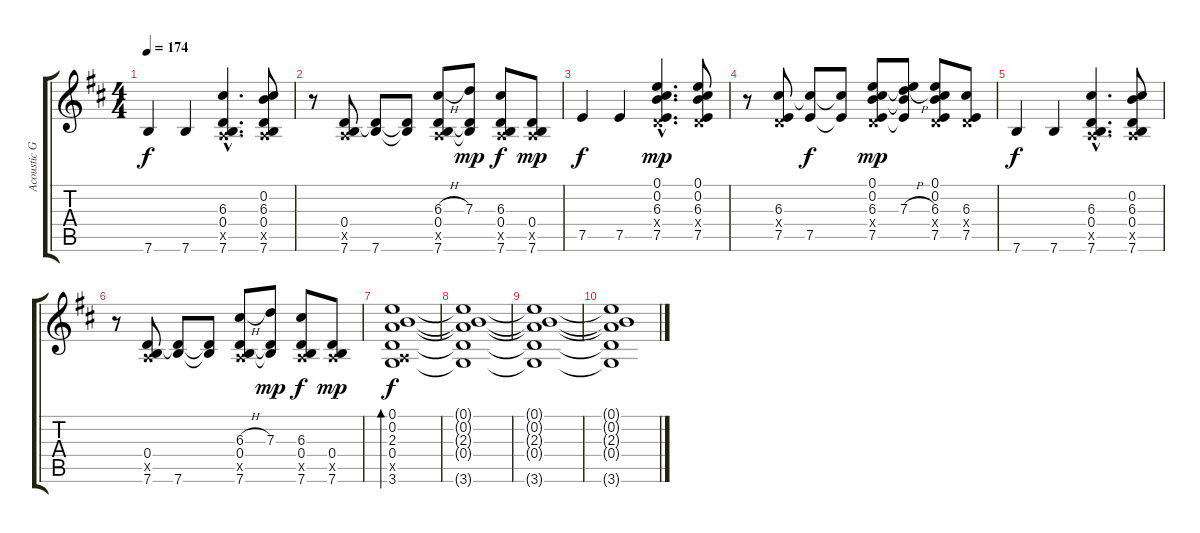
\track ("Acoustic Guitar" "Acoustic G") {instrument acousticguitarsteel}
\staff {score tabs}
\tuning (E4 B3 G3 D3 A2 E2) {hide}
\ts (4 4)
\tempo 174
\clef g2
\ks d
7.6.4{dy f} 7.6.4 (6.3{hac} 0.4{hac} 0.5{hac x} 7.6{hac}).4{d} (0.2 6.3 0.4 0.5{x} 7.6).8 |
r.8 (0.4 0.5{x} 7.6).8 (0.4{t} 7.6).8 (0.4{t} 7.6{t}).8 (6.3{h} 0.4 0.5{x} 7.6).8 (7.3 0.4{t} 7.6{t}).8{dy mp} (6.3 0.4 0.5{x} 7.6).8{dy f} (0.4 0.5{x} 7.6).8{dy mp} |
7.5.4{dy f} 7.5.4 (0.1{hac} 0.2{hac} 6.3{hac} 0.4{hac x} 7.5{hac}).4{d dy mp} (0.1 0.2 6.3 0.4{x} 7.5).8 |
r.8 (6.3 0.4{x} 7.5).8 (6.3{t} 7.5).8{dy f} (6.3{t} 7.5{t}).8 (0.1 0.2 6.3 0.4{x} 7.5).8{dy mp} (0.1{t} 0.2{t} 7.3{h} 7.5{t}).8 (0.1 0.2 6.3 0.4{x} 7.5).8 (6.3 0.4{x} 7.5).8 |
7.6.4{dy f} 7.6.4 (6.3{hac} 0.4{hac} 0.5{hac x} 7.6{hac}).4{d} (0.2 6.3 0.4 0.5{x} 7.6).8 |
r.8 (0.4 0.5{x} 7.6).8 (0.4{t} 7.6).8 (0.4{t} 7.6{t}).8 (6.3{h} 0.4 0.5{x} 7.6).8 (7.3 0.4{t} 7.6{t}).8{dy mp} (6.3 0.4 0.5{x} 7.6).8{dy f} (0.4 0.5{x} 7.6).8{dy mp} |
(0.1 0.2 2.3 0.4 0.5{x} 3.6).1{bd 60 dy f} |
(0.1{t} 0.2{t} 2.3{t} 0.4{t} 3.6{t}).1 |
(0.1{t} 0.2{t} 2.3{t} 0.4{t} 3.6{t}).1 |
(0.1{t} 0.2{t} 2.3{t} 0.4{t} 3.6{t}).1
